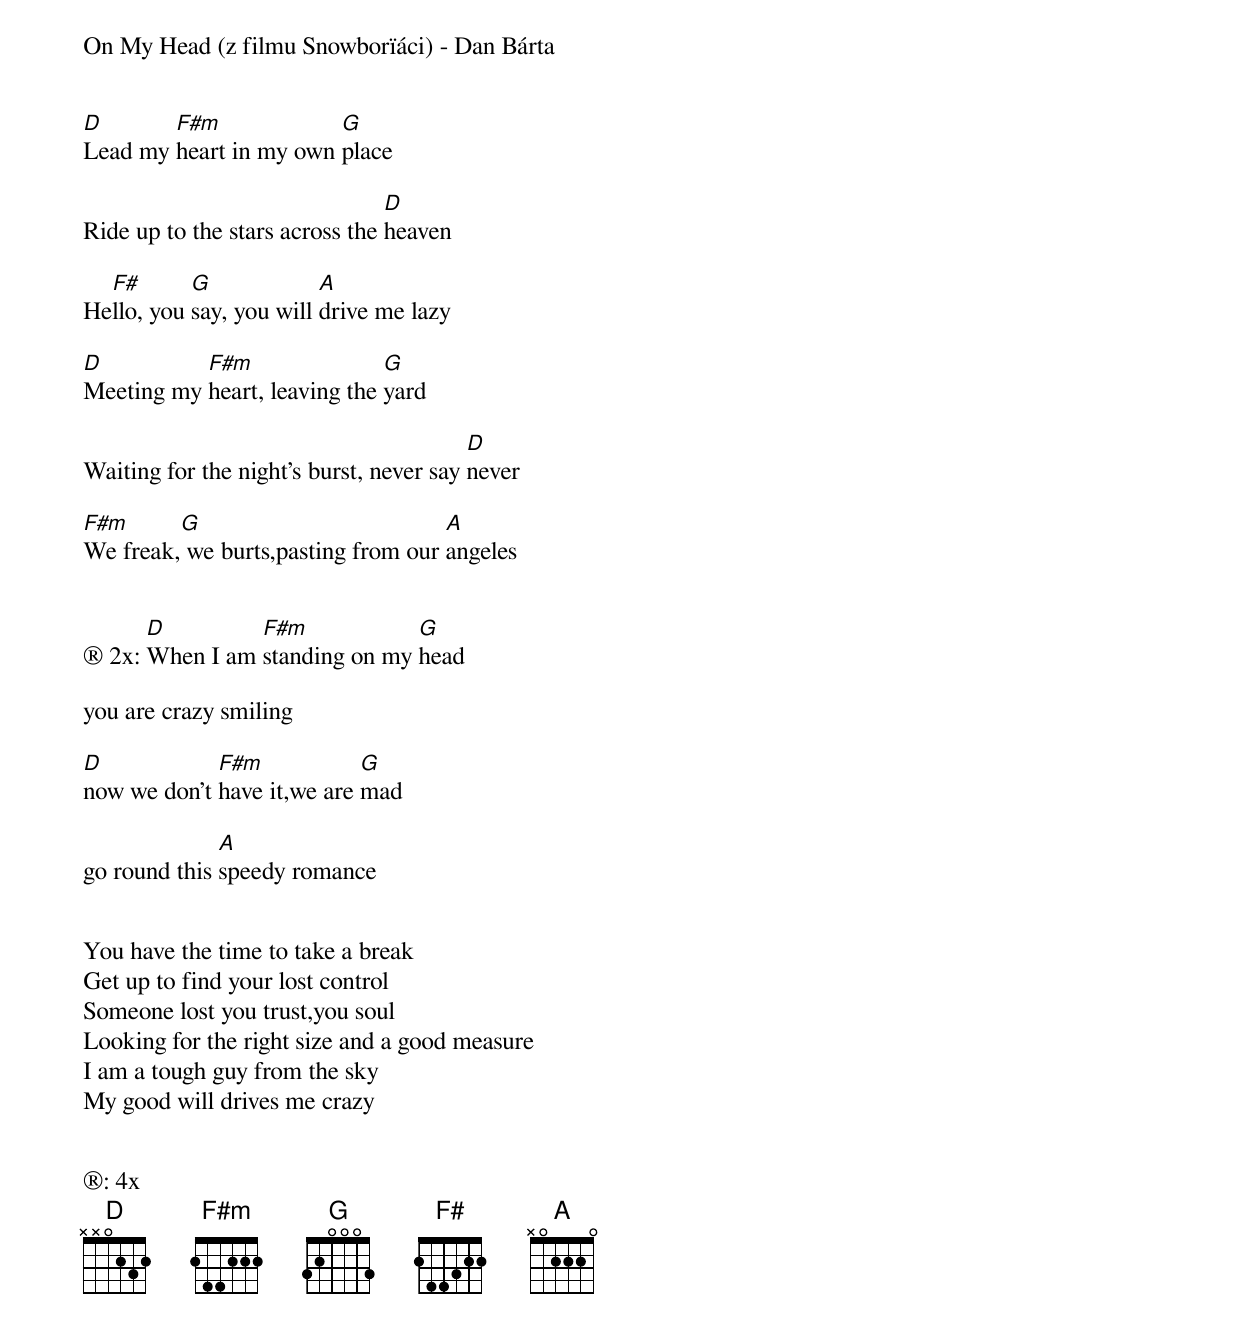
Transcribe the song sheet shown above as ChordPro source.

On My Head (z filmu Snowborïáci) - Dan Bárta


[D]Lead my [F#m]heart in my own [G]place

Ride up to the stars across the [D]heaven

He[F#]llo, you [G]say, you will [A]drive me lazy

[D]Meeting my [F#m]heart, leaving the [G]yard

Waiting for the night’s burst, never say [D]never

[F#m]We freak,[G] we burts,pasting from our [A]angeles


® 2x: [D]When I am [F#m]standing on my [G]head

you are crazy smiling

[D]now we don’t [F#m]have it,we are [G]mad

go round this [A]speedy romance


You have the time to take a break
Get up to find your lost control
Someone lost you trust,you soul
Looking for the right size and a good measure
I am a tough guy from the sky
My good will drives me crazy


®: 4x
